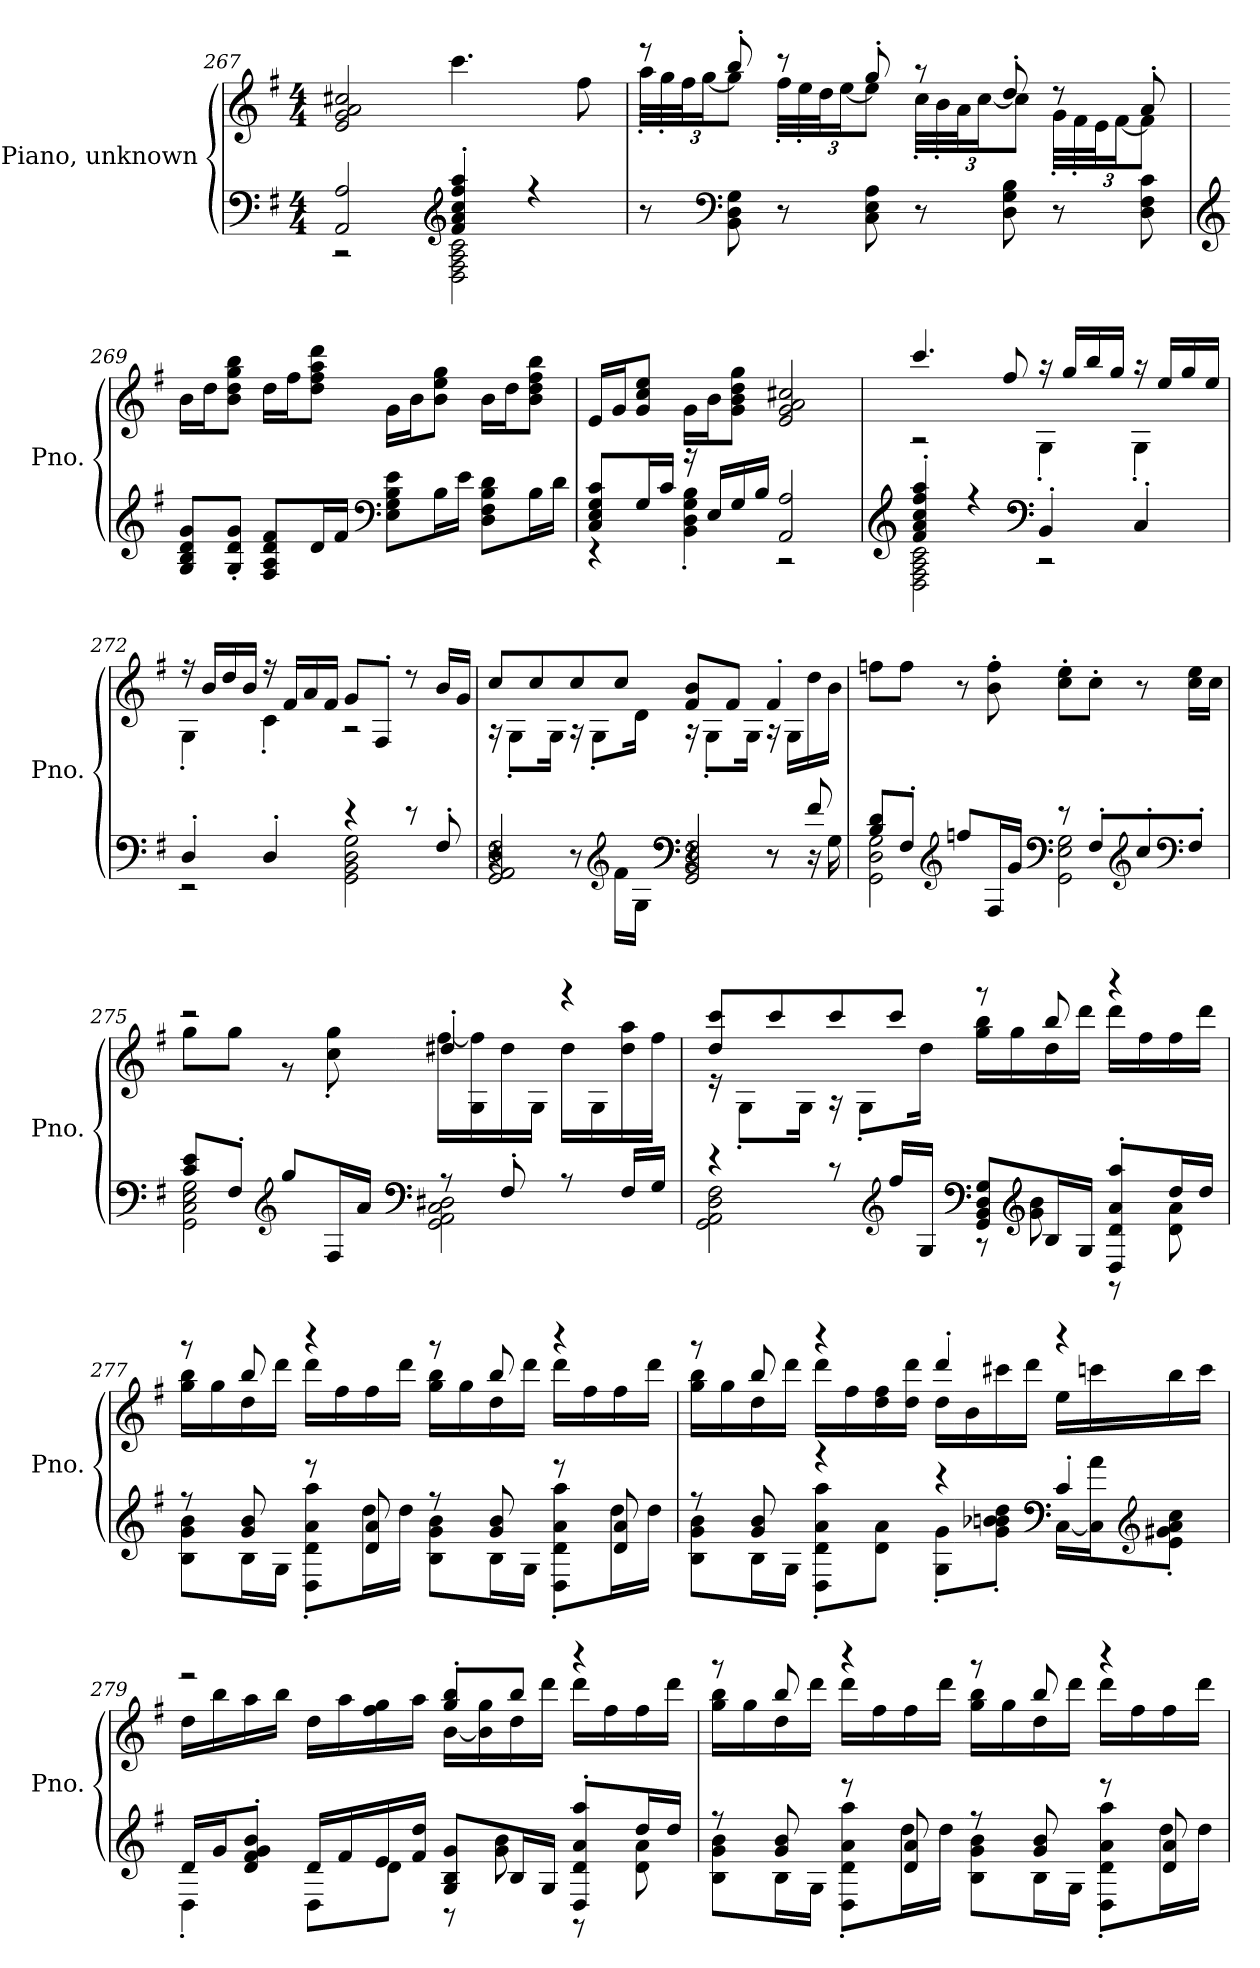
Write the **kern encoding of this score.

**kern	**kern
*part1	*part1
*staff2	*staff1
*I"Piano, unknown	*
*I'Pno.	*
*clefF4	*clefG2
*k[f#]	*k[f#]
*M4/4	*M4/4
=267	=267
*^	*
2AA/ 2A/	2r	2e/ 2g/ 2a/ 2cc#X/
*clefG2	*	*
4f#/' 4a/' 4cc/' 4ff#/' 4aa/'	2D\ 2F#\ 2A\ 2c\	4.ccc\
4r	.	.
.	.	8ff#\
*v	*v	*
!!LO:LB:g=z
=268	=268
*	*^
8r	8r	32aa'\LLL
.	.	32gg'\
*	*	*Xbrackettup
.	.	48ff#\J
.	.	[24gg\J
*clefF4	*	*
8BB\ 8D\ 8G\	8bb'/	8gg\J]
8r	8r	32ff#'\LLL
.	.	32ee'\
.	.	48dd\J
.	.	[24ee\J
8C\ 8E\ 8A\	8gg'/	8ee\J]
8r	8r	32cc'\LLL
.	.	32b'\
.	.	48a\J
.	.	[24cc\J
8D\ 8G\ 8B\	8dd'/	8cc\J]
8r	8r	32g'\LLL
.	.	32f#'\
.	.	48e\J
.	.	[24f#\J
8D\ 8F#\ 8c\	8a'/	8f#\J]
*	*v	*v
=269	=269
*clefG2	*
8G/ 8B/ 8d/ 8g/L	16b\LL
.	16dd\J
8G/' 8d/' 8g/'J	8b\ 8dd\ 8gg\ 8bb\J
8F#/ 8A/ 8d/ 8f#/L	16dd\LL
.	16ff#\J
16d/L	8dd\ 8ff#\ 8aa\ 8ddd\J
16f#/JJ	.
*clefF4	*
8E\ 8G\ 8B\ 8e\L	16g\LL
.	16b\J
16B\L	8b\ 8ee\ 8gg\J
16e\JJ	.
8D\ 8F#\ 8B\ 8d\L	16b\LL
.	16dd\J
16B\L	8b\ 8dd\ 8ff#\ 8bb\J
16d\JJ	.
!!LO:LB:g=z
=270	=270
*^	*
8C/ 8E/ 8G/ 8c/L	4r	16e/LL
.	.	16g/J
16G/L	.	8g/ 8cc/ 8ee/J
16c/JJ	.	.
16r	4BB\' 4D\' 4G\' 4B\'	16g\LL
16E/LL	.	16b\J
16G/	.	8g\ 8b\ 8dd\ 8gg\J
16B/JJ	.	.
2AA/ 2A/	2r	2e/ 2g/ 2a/ 2cc#X/
=271	=271	=271
*clefG2	*	*
*	*	*^
4f#/' 4a/' 4cc/' 4ff#/' 4aa/'	2D\ 2F#\ 2A\ 2c\	4.ccc/	2r
4r	.	.	.
.	.	8ff#/	.
*clefF4	*	*	*
4BB'/	2r	16r	4G'\
.	.	16gg/LL	.
.	.	16bb/	.
.	.	16gg/JJ	.
4C'/	.	16r	4G'\
.	.	16ee/LL	.
.	.	16gg/	.
.	.	16ee/JJ	.
=272	=272	=272	=272
4D'/	2r	16r	4G'\
.	.	16b/LL	.
.	.	16dd/	.
.	.	16b/JJ	.
4D'/	.	16r	4c'\
.	.	16f#/LL	.
.	.	16a/	.
.	.	16f#/JJ	.
4r	2GG\ 2BB\ 2D\ 2G\	8g/L	2r
.	.	8F#'/J	.
8r	.	8r	.
8F#'/	.	16b/LL	.
.	.	16g/JJ	.
!!LO:LB:g=z	!!
=273	=273	=273	=273
*	*^	*	*
2r	4r	2GG/ 2AA/ 2D/ 2F#/	8cc/L	16r
.	.	.	.	8G'\L
.	.	.	8cc/	.
.	.	.	.	16G\Jk
.	8r	.	8cc/	16r
.	.	.	.	8G'\L
*clefG2	*	*	*	*
.	16f#\LL	.	8cc/J	.
.	16G\JJ	.	.	16d\Jk
*clefF4	*	*	*	*
4r	4r	2GG/ 2BB/ 2D/ 2F#/	8f#/ 8b/L	16r
.	.	.	.	8G'\L
.	.	.	8f#/J	.
.	.	.	.	16G\Jk
8r	8r	.	4f#'/	16r
.	.	.	.	16G\LL
8f#/	16r	.	.	16dd\
.	16G\	.	.	16b\JJ
*	*v	*v	*	*
*	*	*v	*v
=274	=274	=274
8B/ 8d/L	2GG\ 2D\ 2G\	8ffn\L
8F#'/J	.	8ff\J
*clefG2	*	*
8ffn/L	.	8r
16F#/L	.	8b\' 8ff\'
16g/JJ	.	.
*clefF4	*	*
8r	2GG\ 2E\ 2G\	8cc\' 8ee\'L
8F#'/L	.	8cc'\J
*clefG2	*	*
8cc'/	.	8r
*clefF4	*	*
8F#'/J	.	16cc\ 16ee\LL
.	.	16cc\JJ
!!LO:PB:g=z
=275	=275	=275
*	*	*^
8c/ 8e/L	2GG\ 2C\ 2E\ 2G\	2r	8gg\L
8F#'/J	.	.	8gg\J
*clefG2	*	*	*
8gg/L	.	.	8r
16F#/L	.	.	8cc\' 8gg\'
16a/JJ	.	.	.
*clefF4	*	*	*
8r	2GG\ 2AA\ 2C\ 2D#X\	4dd#X'/	[16ff#\LL
.	.	.	16G\ 16ff#\]
8F#'/	.	.	16dd#\
.	.	.	16G\JJ
8r	.	4r	16dd#\LL
.	.	.	16G\
16F#/LL	.	.	16dd#\ 16aa\
16G/JJ	.	.	16ff#\JJ
=276	=276	=276	=276
4r	2GG\ 2AA\ 2D\ 2F#\	8dd/ 8ccc/L	16r
.	.	.	8G'\L
.	.	8ccc/	.
.	.	.	16G\Jk
8r	.	8ccc/	16r
.	.	.	8G'\L
*clefG2	*	*	*
16ff#/LL	.	8ccc/J	.
16G/JJ	.	.	16dd\Jk
*clefF4	*	*	*
8GG/ 8BB/ 8D/ 8G/L	8r	8r	16gg\ 16bb\LL
.	.	.	16gg\
*clefG2	*	*	*
16B/L	8g\ 8b\	8bb/	16dd\
16G/JJ	.	.	16ddd\JJ
8D/' 8d/' 8a/' 8aa/'L	8r	4r	16ddd\LL
.	.	.	16ff#\
16dd/L	8d\ 8a\	.	16ff#\
16dd/JJ	.	.	16ddd\JJ
!!LO:LB:g=z	!!
=277	=277	=277	=277
8r	8B\ 8g\ 8b\L	8r	16gg\ 16bb\LL
.	.	.	16gg\
8g/ 8b/	16B\L	8bb/	16dd\
.	16G\JJ	.	16ddd\JJ
8r	8D\' 8d\' 8a\' 8aa\'L	4r	16ddd\LL
.	.	.	16ff#\
8d/ 8a/	16dd\L	.	16ff#\
.	16dd\JJ	.	16ddd\JJ
8r	8B\ 8g\ 8b\L	8r	16gg\ 16bb\LL
.	.	.	16gg\
8g/ 8b/	16B\L	8bb/	16dd\
.	16G\JJ	.	16ddd\JJ
8r	8D\' 8d\' 8a\' 8aa\'L	4r	16ddd\LL
.	.	.	16ff#\
8d/ 8a/	16dd\L	.	16ff#\
.	16dd\JJ	.	16ddd\JJ
=278	=278	=278	=278
8r	8B\ 8g\ 8b\L	8r	16gg\ 16bb\LL
.	.	.	16gg\
8g/ 8b/	16B\L	8bb/	16dd\
.	16G\JJ	.	16ddd\JJ
4r	8D\' 8d\' 8a\' 8aa\'L	4r	16ddd\LL
.	.	.	16ff#\
.	8d\ 8a\J	.	16dd\ 16ff#\
.	.	.	16dd\ 16ddd\JJ
4r	8G\' 8g\'L	4ddd'/	16dd\LL
.	.	.	16b\
.	8g\' 8b-X\' 8bn\' 8dd\'J	.	16ccc#X\
.	.	.	16ddd\JJ
*clefF4	*	*	*
4c'/	[16C\LL	4r	16ee\LL
.	16C\] 16a\J	.	16cccn\
*clefG2	*	*	*
.	8e\' 8g#X\' 8a\' 8cc\'J	.	16bb\
.	.	.	16ccc\JJ
!!LO:LB:g=z	!!
=279	=279	=279	=279
16d/LL	4D'\	2r	16dd\LL
16g/J	.	.	16bb\
8d/' 8f#/' 8g/' 8b/'J	.	.	16aa\
.	.	.	16bb\JJ
16d/LL	8D\L	.	16dd\LL
16f#/	.	.	16aa\
16e/	8d\J	.	16ff#\ 16gg\
16f#/ 16dd/JJ	.	.	16aa\JJ
8G/ 8B/ 8g/L	8r	8gg/' 8bb/'L	[16b\LL
.	.	.	16b\] 16gg\
16B/L	8g\ 8b\	8bb/J	16dd\
16G/JJ	.	.	16ddd\JJ
8D/' 8d/' 8a/' 8aa/'L	8r	4r	16ddd\LL
.	.	.	16ff#\
16dd/L	8d\ 8a\	.	16ff#\
16dd/JJ	.	.	16ddd\JJ
=280	=280	=280	=280
8r	8B\ 8g\ 8b\L	8r	16gg\ 16bb\LL
.	.	.	16gg\
8g/ 8b/	16B\L	8bb/	16dd\
.	16G\JJ	.	16ddd\JJ
8r	8D\' 8d\' 8a\' 8aa\'L	4r	16ddd\LL
.	.	.	16ff#\
8d/ 8a/	16dd\L	.	16ff#\
.	16dd\JJ	.	16ddd\JJ
8r	8B\ 8g\ 8b\L	8r	16gg\ 16bb\LL
.	.	.	16gg\
8g/ 8b/	16B\L	8bb/	16dd\
.	16G\JJ	.	16ddd\JJ
8r	8D\' 8d\' 8a\' 8aa\'L	4r	16ddd\LL
.	.	.	16ff#\
8d/ 8a/	16dd\L	.	16ff#\
.	16dd\JJ	.	16ddd\JJ
*v	*v	*	*
*	*v	*v
=	=
*-	*-
